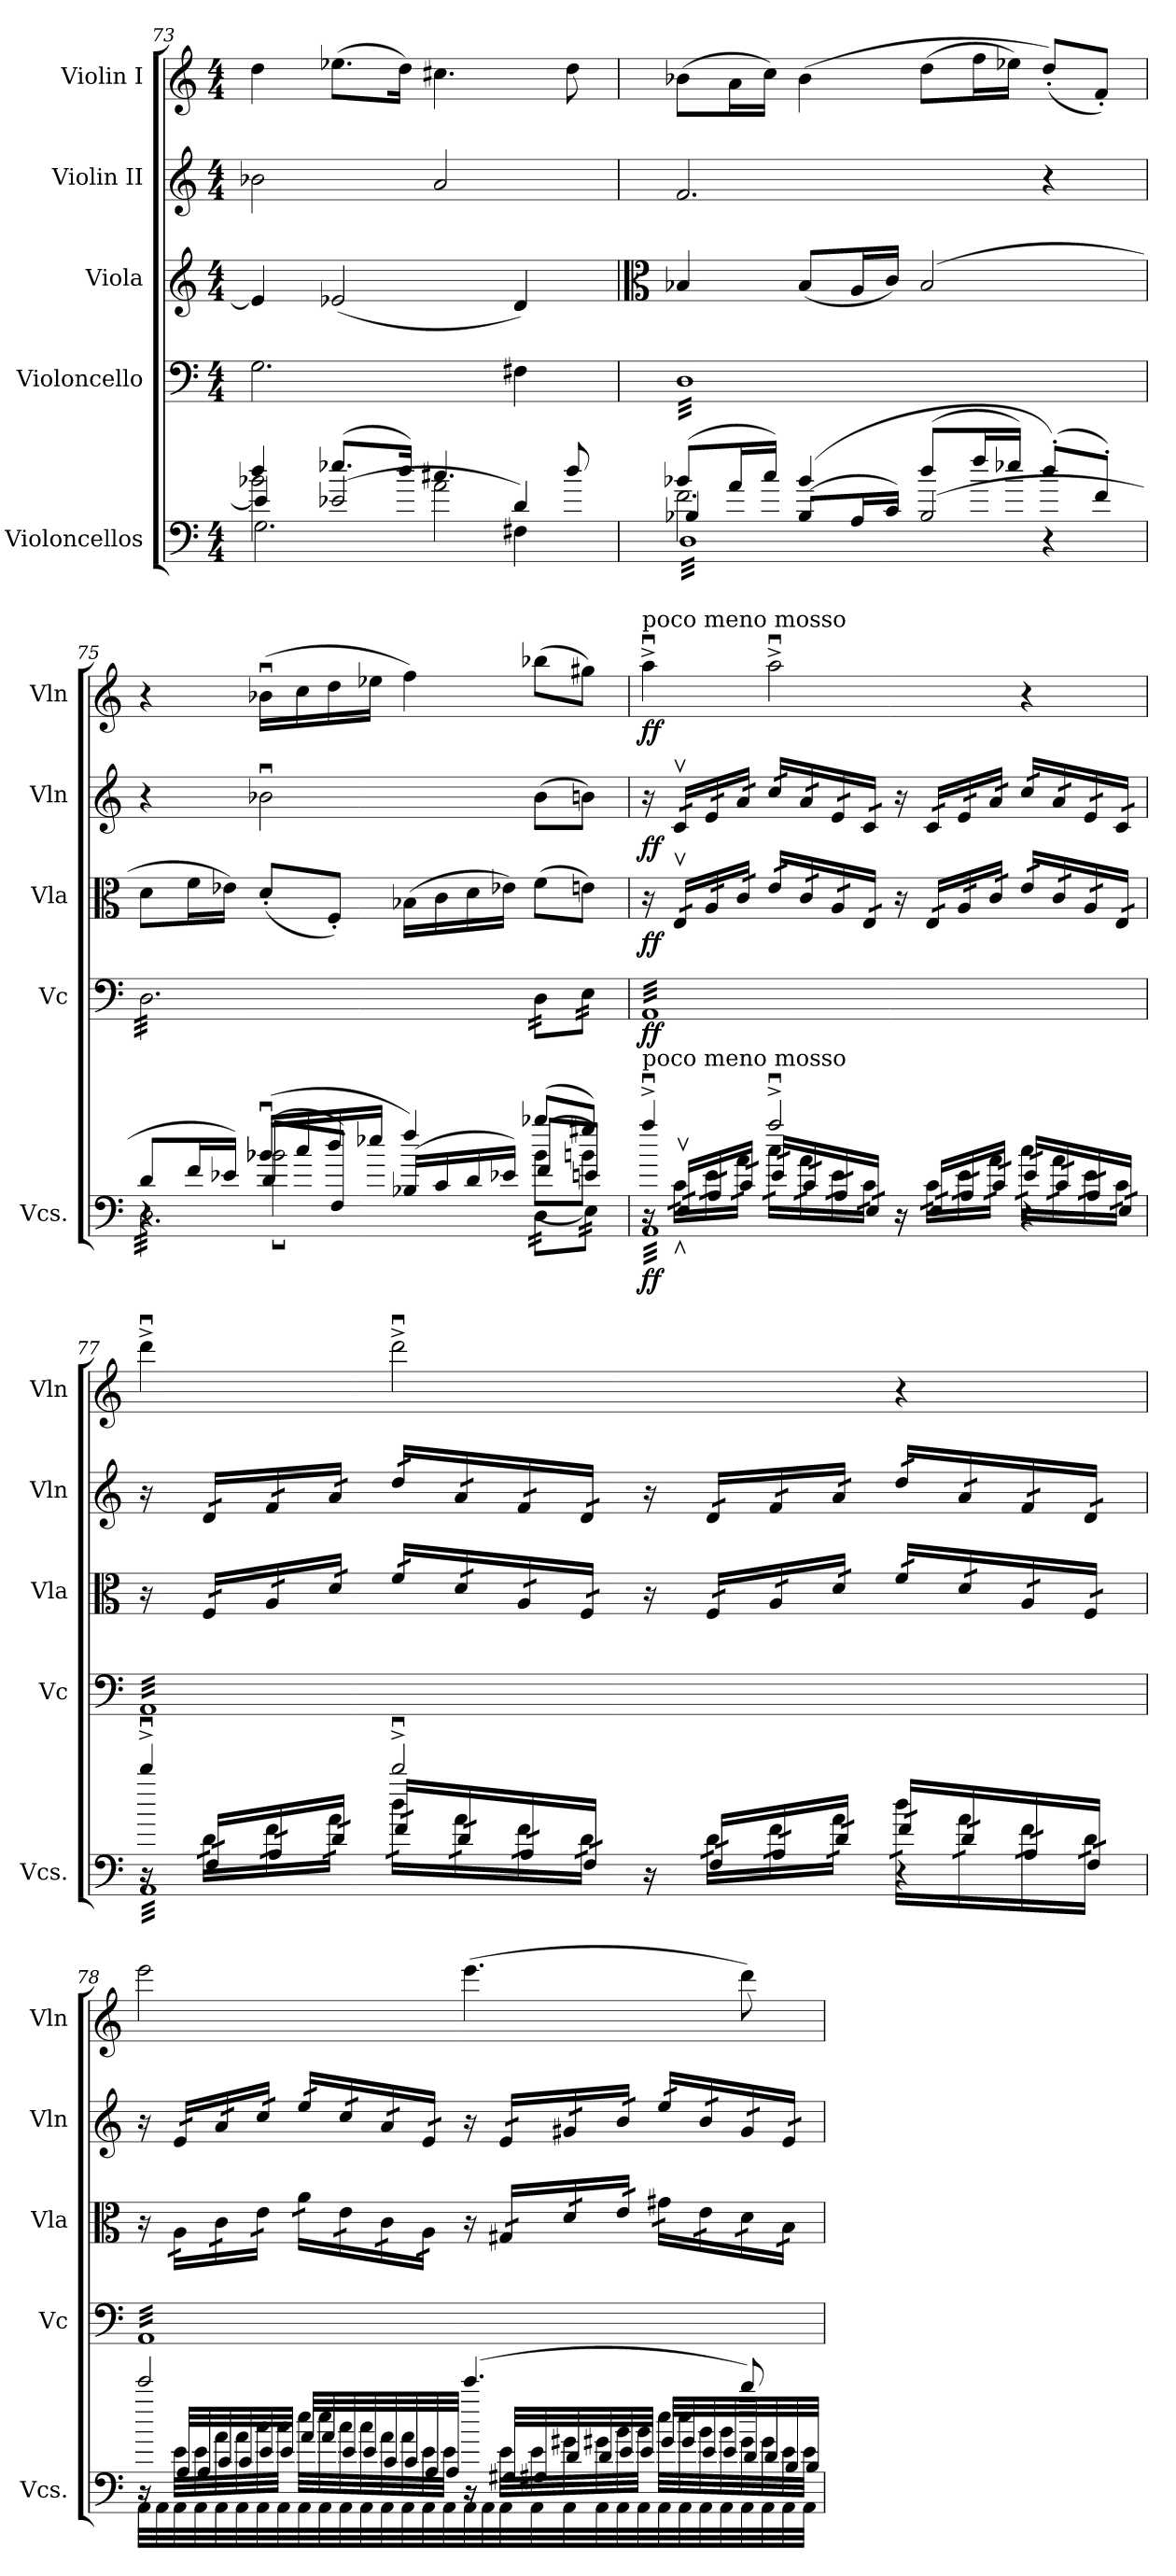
**kern	**dynam	**kern	**dynam	**kern	**dynam	**kern	**dynam	**kern	**dynam
*part5	*part5	*part4	*part4	*part3	*part3	*part2	*part2	*part1	*part1
*staff5	*staff5	*staff4	*staff4	*staff3	*staff3	*staff2	*staff2	*staff1	*staff1
*I"Violoncellos	*	*I"Violoncello	*	*I"Viola	*	*I"Violin II	*	*I"Violin I	*
*I'Vcs.	*	*I'Vc	*	*I'Vla	*	*I'Vln	*	*I'Vln	*
*clefF4	*	*clefF4	*	*clefG2	*	*clefG2	*	*clefG2	*
*k[]	*	*k[]	*	*k[]	*	*k[]	*	*k[]	*
*M4/4	*	*M4/4	*	*M4/4	*	*M4/4	*	*M4/4	*
=73	=73	=73	=73	=73	=73	=73	=73	=73	=73
*^	*	*	*	*	*	*	*	*	*
*	*^	*	*	*	*	*	*	*	*	*
*	*	*^	*	*	*	*	*	*	*	*	*
4dd/	2b-X\	4e/]	2.G\	.	2.G\	.	4e/]	.	2b-X\	.	4dd\	.
(8.ee-X/L	.	(2e-X/	.	.	.	.	(2e-X/	.	.	.	(8.ee-X\L	.
16dd/Jk)	.	.	.	.	.	.	.	.	.	.	16dd\Jk)	.
4.cc#X/	2a\	.	.	.	.	.	.	.	2a/	.	4.cc#X\	.
.	.	4d/)	4F#X\	.	4F#X\	.	4d/)	.	.	.	.	.
8dd/	.	.	.	.	.	.	.	.	.	.	8dd\	.
!!LO:LB:g=z
=74	=74	=74	=74	=74	=74	=74	=74	=74	=74	=74	=74	=74
*	*	*	*	*	*	*	*clefC3	*	*	*	*	*
*tremolo	*	*	*	*	*	*	*	*	*	*	*	*
*	*	*	*	*	*tremolo	*	*	*	*	*	*	*
(8b-X/L	2.f\	4B-X/	32DLLL	.	32DLLL	.	4B-X/	.	2.f/	.	(8b-X\L	.
.	.	.	32D	.	32D	.	.	.	.	.	.	.
.	.	.	32D	.	32D	.	.	.	.	.	.	.
.	.	.	32D	.	32D	.	.	.	.	.	.	.
16a/L	.	.	32D	.	32D	.	.	.	.	.	16a\L	.
.	.	.	32D	.	32D	.	.	.	.	.	.	.
16cc/JJ)	.	.	32D	.	32D	.	.	.	.	.	16cc\JJ)	.
.	.	.	32D	.	32D	.	.	.	.	.	.	.
(4b-/	.	(8B-/L	32D	.	32D	.	(8B-/L	.	.	.	(4b-\	.
.	.	.	32D	.	32D	.	.	.	.	.	.	.
.	.	.	32D	.	32D	.	.	.	.	.	.	.
.	.	.	32D	.	32D	.	.	.	.	.	.	.
.	.	16A/L	32D	.	32D	.	16A/L	.	.	.	.	.
.	.	.	32D	.	32D	.	.	.	.	.	.	.
.	.	16c/JJ)	32D	.	32D	.	16c/JJ)	.	.	.	.	.
.	.	.	32D	.	32D	.	.	.	.	.	.	.
(8dd/L	.	(2B-/	32D	.	32D	.	(2B-/	.	.	.	(8dd\L	.
.	.	.	32D	.	32D	.	.	.	.	.	.	.
.	.	.	32D	.	32D	.	.	.	.	.	.	.
.	.	.	32D	.	32D	.	.	.	.	.	.	.
16ff/L	.	.	32D	.	32D	.	.	.	.	.	16ff\L	.
.	.	.	32D	.	32D	.	.	.	.	.	.	.
16ee-X/JJ)	.	.	32D	.	32D	.	.	.	.	.	16ee-X\JJ)	.
.	.	.	32D	.	32D	.	.	.	.	.	.	.
(8dd'/L)	4r	.	32D	.	32D	.	.	.	4r	.	(8dd'/L)	.
.	.	.	32D	.	32D	.	.	.	.	.	.	.
.	.	.	32D	.	32D	.	.	.	.	.	.	.
.	.	.	32D	.	32D	.	.	.	.	.	.	.
8f'/J)	.	.	32D	.	32D	.	.	.	.	.	8f'/J)	.
.	.	.	32D	.	32D	.	.	.	.	.	.	.
.	.	.	32D	.	32D	.	.	.	.	.	.	.
.	.	.	32DJJJ	.	32DJJJ	.	.	.	.	.	.	.
=75	=75	=75	=75	=75	=75	=75	=75	=75	=75	=75	=75	=75
4r	4r	8d/L	32D\LLL	.	32D\LLL	.	8d\L	.	4r	.	4r	.
.	.	.	32D\	.	32D\	.	.	.	.	.	.	.
.	.	.	32D\	.	32D\	.	.	.	.	.	.	.
.	.	.	32D\	.	32D\	.	.	.	.	.	.	.
.	.	16f/L	32D\	.	32D\	.	16f\L	.	.	.	.	.
.	.	.	32D\	.	32D\	.	.	.	.	.	.	.
.	.	16e-X/JJ)	32D\	.	32D\	.	16e-X\JJ)	.	.	.	.	.
.	.	.	32D\	.	32D\	.	.	.	.	.	.	.
(16b-Xu/LL	2b-u\	(8d'/L	32D\	.	32D\	.	(8d'/L	.	2b-Xu\	.	(16b-Xu\LL	.
.	.	.	32D\	.	32D\	.	.	.	.	.	.	.
16cc/	.	.	32D\	.	32D\	.	.	.	.	.	16cc\	.
.	.	.	32D\	.	32D\	.	.	.	.	.	.	.
16dd/	.	8F'/J)	32D\	.	32D\	.	8F'/J)	.	.	.	16dd\	.
.	.	.	32D\	.	32D\	.	.	.	.	.	.	.
16ee-X/JJ	.	.	32D\	.	32D\	.	.	.	.	.	16ee-X\JJ	.
.	.	.	32D\	.	32D\	.	.	.	.	.	.	.
4ff/)	.	(16B-X/LL	32D\	.	32D\	.	(16B-X\LL	.	.	.	4ff\)	.
.	.	.	32D\	.	32D\	.	.	.	.	.	.	.
.	.	16c/	32D\	.	32D\	.	16c\	.	.	.	.	.
.	.	.	32D\	.	32D\	.	.	.	.	.	.	.
.	.	16d/	32D\	.	32D\	.	16d\	.	.	.	.	.
.	.	.	32D\	.	32D\	.	.	.	.	.	.	.
.	.	16e-X/JJ)	32D\	.	32D\	.	16e-X\JJ)	.	.	.	.	.
.	.	.	32D\JJJ	.	32D\JJJ	.	.	.	.	.	.	.
(8bb-X/L	(8b-\L	(8f/L	(32D\LLL	.	(32D\LLL	.	(8f\L	.	(8b-\L	.	(8bb-X\L	.
.	.	.	(32D\	.	(32D\	.	.	.	.	.	.	.
.	.	.	(32D\	.	(32D\	.	.	.	.	.	.	.
.	.	.	(32D\	.	(32D\	.	.	.	.	.	.	.
8gg#X/J)	8bn\J)	8en/J)	32E\)	.	32E\)	.	8en\J)	.	8bn\J)	.	8gg#X\J)	.
.	.	.	32E\)	.	32E\)	.	.	.	.	.	.	.
.	.	.	32E\)	.	32E\)	.	.	.	.	.	.	.
.	.	.	32E\)JJJ	.	32E\)JJJ	.	.	.	.	.	.	.
!!LO:PB:g=z
=76	=76	=76	=76	=76	=76	=76	=76	=76	=76	=76	=76	=76
!	!	!	!	!	!	!	!	!	!	!	!LO:TX:a:t=poco meno mosso	!
!LO:TX:a:t=poco meno mosso	!	!	!	!	!	!	!	!	!	!	!	!
!	!	!	!	!LO:DY:b	!	!LO:DY:b	!	!LO:DY:b	!	!LO:DY:b	!	!LO:DY:b
4aau^/	16r	16r	32AALLL	ff	32AALLL	ff	16r	ff	16r	ff	4aau^\	ff
.	.	.	32AA	.	32AA	.	.	.	.	.	.	.
*	*	*	*	*	*	*	*tremolo	*	*	*	*	*
*	*	*	*	*	*	*	*	*	*tremolo	*	*	*
.	32cv\LLL	32Ev/LLL	32AA	.	32AA	.	32Ev/LLL	.	32cv/LLL	.	.	.
.	32cv\	32Ev/	32AA	.	32AA	.	32Ev/	.	32cv/	.	.	.
.	32e\	32A/	32AA	.	32AA	.	32A/	.	32e/	.	.	.
.	32e\	32A/	32AA	.	32AA	.	32A/	.	32e/	.	.	.
.	32a\	32c/	32AA	.	32AA	.	32c/	.	32a/	.	.	.
.	32a\JJJ	32c/JJJ	32AA	.	32AA	.	32c/JJJ	.	32a/JJJ	.	.	.
2aau^/	32cc\LLL	32e/LLL	32AA	.	32AA	.	32e/LLL	.	32cc/LLL	.	2aau^\	.
.	32cc\	32e/	32AA	.	32AA	.	32e/	.	32cc/	.	.	.
.	32a\	32c/	32AA	.	32AA	.	32c/	.	32a/	.	.	.
.	32a\	32c/	32AA	.	32AA	.	32c/	.	32a/	.	.	.
.	32e\	32A/	32AA	.	32AA	.	32A/	.	32e/	.	.	.
.	32e\	32A/	32AA	.	32AA	.	32A/	.	32e/	.	.	.
.	32c\	32E/	32AA	.	32AA	.	32E/	.	32c/	.	.	.
.	32c\JJJ	32E/JJJ	32AA	.	32AA	.	32E/JJJ	.	32c/JJJ	.	.	.
*Xtremolo	*	*	*	*	*	*	*	*	*	*	*	*
.	16r	16r	32AA	.	32AA	.	16r	.	16r	.	.	.
.	.	.	32AA	.	32AA	.	.	.	.	.	.	.
*tremolo	*	*	*	*	*	*	*	*	*	*	*	*
.	32c\LLL	32E/LLL	32AA	.	32AA	.	32E/LLL	.	32c/LLL	.	.	.
.	32c\	32E/	32AA	.	32AA	.	32E/	.	32c/	.	.	.
.	32e\	32A/	32AA	.	32AA	.	32A/	.	32e/	.	.	.
.	32e\	32A/	32AA	.	32AA	.	32A/	.	32e/	.	.	.
.	32a\	32c/	32AA	.	32AA	.	32c/	.	32a/	.	.	.
.	32a\JJJ	32c/JJJ	32AA	.	32AA	.	32c/JJJ	.	32a/JJJ	.	.	.
4r	32cc\LLL	32e/LLL	32AA	.	32AA	.	32e/LLL	.	32cc/LLL	.	4r	.
.	32cc\	32e/	32AA	.	32AA	.	32e/	.	32cc/	.	.	.
.	32a\	32c/	32AA	.	32AA	.	32c/	.	32a/	.	.	.
.	32a\	32c/	32AA	.	32AA	.	32c/	.	32a/	.	.	.
.	32e\	32A/	32AA	.	32AA	.	32A/	.	32e/	.	.	.
.	32e\	32A/	32AA	.	32AA	.	32A/	.	32e/	.	.	.
.	32c\	32E/	32AA	.	32AA	.	32E/	.	32c/	.	.	.
.	32c\JJJ	32E/JJJ	32AAJJJ	.	32AAJJJ	.	32E/JJJ	.	32c/JJJ	.	.	.
=77	=77	=77	=77	=77	=77	=77	=77	=77	=77	=77	=77	=77
4dddu^/	16r	16r	32AALLL	.	32AALLL	.	16r	.	16r	.	4dddu^\	.
.	.	.	32AA	.	32AA	.	.	.	.	.	.	.
.	32d\LLL	32F/LLL	32AA	.	32AA	.	32F/LLL	.	32d/LLL	.	.	.
.	32d\	32F/	32AA	.	32AA	.	32F/	.	32d/	.	.	.
.	32f\	32A/	32AA	.	32AA	.	32A/	.	32f/	.	.	.
.	32f\	32A/	32AA	.	32AA	.	32A/	.	32f/	.	.	.
.	32a\	32d/	32AA	.	32AA	.	32d/	.	32a/	.	.	.
.	32a\JJJ	32d/JJJ	32AA	.	32AA	.	32d/JJJ	.	32a/JJJ	.	.	.
2dddu^/	32dd\LLL	32f/LLL	32AA	.	32AA	.	32f/LLL	.	32dd/LLL	.	2dddu^\	.
.	32dd\	32f/	32AA	.	32AA	.	32f/	.	32dd/	.	.	.
.	32a\	32d/	32AA	.	32AA	.	32d/	.	32a/	.	.	.
.	32a\	32d/	32AA	.	32AA	.	32d/	.	32a/	.	.	.
.	32f\	32A/	32AA	.	32AA	.	32A/	.	32f/	.	.	.
.	32f\	32A/	32AA	.	32AA	.	32A/	.	32f/	.	.	.
.	32d\	32F/	32AA	.	32AA	.	32F/	.	32d/	.	.	.
.	32d\JJJ	32F/JJJ	32AA	.	32AA	.	32F/JJJ	.	32d/JJJ	.	.	.
*Xtremolo	*	*	*	*	*	*	*	*	*	*	*	*
.	16r	16r	32AA	.	32AA	.	16r	.	16r	.	.	.
.	.	.	32AA	.	32AA	.	.	.	.	.	.	.
*tremolo	*	*	*	*	*	*	*	*	*	*	*	*
.	32d\LLL	32F/LLL	32AA	.	32AA	.	32F/LLL	.	32d/LLL	.	.	.
.	32d\	32F/	32AA	.	32AA	.	32F/	.	32d/	.	.	.
.	32f\	32A/	32AA	.	32AA	.	32A/	.	32f/	.	.	.
.	32f\	32A/	32AA	.	32AA	.	32A/	.	32f/	.	.	.
.	32a\	32d/	32AA	.	32AA	.	32d/	.	32a/	.	.	.
.	32a\JJJ	32d/JJJ	32AA	.	32AA	.	32d/JJJ	.	32a/JJJ	.	.	.
4r	32dd\LLL	32f/LLL	32AA	.	32AA	.	32f/LLL	.	32dd/LLL	.	4r	.
.	32dd\	32f/	32AA	.	32AA	.	32f/	.	32dd/	.	.	.
.	32a\	32d/	32AA	.	32AA	.	32d/	.	32a/	.	.	.
.	32a\	32d/	32AA	.	32AA	.	32d/	.	32a/	.	.	.
.	32f\	32A/	32AA	.	32AA	.	32A/	.	32f/	.	.	.
.	32f\	32A/	32AA	.	32AA	.	32A/	.	32f/	.	.	.
.	32d\	32F/	32AA	.	32AA	.	32F/	.	32d/	.	.	.
.	32d\JJJ	32F/JJJ	32AAJJJ	.	32AAJJJ	.	32F/JJJ	.	32d/JJJ	.	.	.
!!LO:LB:g=z
=78	=78	=78	=78	=78	=78	=78	=78	=78	=78	=78	=78	=78
2eee/	16r	16r	32AALLL	.	32AALLL	.	16r	.	16r	.	2eee\	.
.	.	.	32AA	.	32AA	.	.	.	.	.	.	.
.	32e\LLL	32A/LLL	32AA	.	32AA	.	32A\LLL	.	32e/LLL	.	.	.
.	32e\	32A/	32AA	.	32AA	.	32A\	.	32e/	.	.	.
.	32a\	32c/	32AA	.	32AA	.	32c\	.	32a/	.	.	.
.	32a\	32c/	32AA	.	32AA	.	32c\	.	32a/	.	.	.
.	32cc\	32e/	32AA	.	32AA	.	32e\	.	32cc/	.	.	.
.	32cc\JJJ	32e/JJJ	32AA	.	32AA	.	32e\JJJ	.	32cc/JJJ	.	.	.
.	32ee\LLL	32a/LLL	32AA	.	32AA	.	32a\LLL	.	32ee/LLL	.	.	.
.	32ee\	32a/	32AA	.	32AA	.	32a\	.	32ee/	.	.	.
.	32cc\	32e/	32AA	.	32AA	.	32e\	.	32cc/	.	.	.
.	32cc\	32e/	32AA	.	32AA	.	32e\	.	32cc/	.	.	.
.	32a\	32c/	32AA	.	32AA	.	32c\	.	32a/	.	.	.
.	32a\	32c/	32AA	.	32AA	.	32c\	.	32a/	.	.	.
.	32e\	32A/	32AA	.	32AA	.	32A\	.	32e/	.	.	.
.	32e\JJJ	32A/JJJ	32AA	.	32AA	.	32A\JJJ	.	32e/JJJ	.	.	.
*Xtremolo	*	*	*	*	*	*	*	*	*	*	*	*
(4.eee/	16r	16r	32AA	.	32AA	.	16r	.	16r	.	(4.eee\	.
.	.	.	32AA	.	32AA	.	.	.	.	.	.	.
*tremolo	*	*	*	*	*	*	*	*	*	*	*	*
.	32e\LLL	32G#X/LLL	32AA	.	32AA	.	32G#X/LLL	.	32e/LLL	.	.	.
.	32e\	32G#X/	32AA	.	32AA	.	32G#X/	.	32e/	.	.	.
.	32g#X\	32d/	32AA	.	32AA	.	32d/	.	32g#X/	.	.	.
.	32g#X\	32d/	32AA	.	32AA	.	32d/	.	32g#X/	.	.	.
.	32b\	32e/	32AA	.	32AA	.	32e/	.	32b/	.	.	.
.	32b\JJJ	32e/JJJ	32AA	.	32AA	.	32e/JJJ	.	32b/JJJ	.	.	.
.	32ee\LLL	32g#/LLL	32AA	.	32AA	.	32g#X\LLL	.	32ee/LLL	.	.	.
.	32ee\	32g#/	32AA	.	32AA	.	32g#X\	.	32ee/	.	.	.
.	32b\	32e/	32AA	.	32AA	.	32e\	.	32b/	.	.	.
.	32b\	32e/	32AA	.	32AA	.	32e\	.	32b/	.	.	.
8ddd/)	32g#\	32d/	32AA	.	32AA	.	32d\	.	32g#/	.	8ddd\)	.
.	32g#\	32d/	32AA	.	32AA	.	32d\	.	32g#/	.	.	.
.	32e\	32B/	32AA	.	32AA	.	32B\	.	32e/	.	.	.
.	32e\JJJ	32B/JJJ	32AAJJJ	.	32AAJJJ	.	32B\JJJ	.	32e/JJJ	.	.	.
*	*	*	*	*	*	*	*	*	*Xtremolo	*	*	*
*	*	*	*	*	*	*	*Xtremolo	*	*	*	*	*
*	*	*	*	*	*Xtremolo	*	*	*	*	*	*	*
*Xtremolo	*	*	*	*	*	*	*	*	*	*	*	*
*v	*v	*v	*v	*	*	*	*	*	*	*	*	*
=	=	=	=	=	=	=	=	=	=
*-	*-	*-	*-	*-	*-	*-	*-	*-	*-
